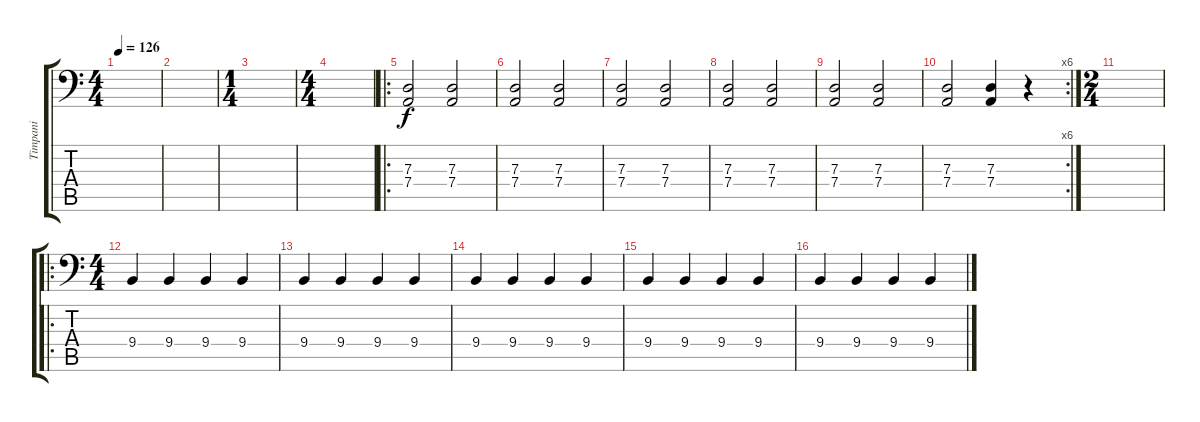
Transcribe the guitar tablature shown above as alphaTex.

\track ("Timpani" "Timpani") {instrument timpani}
\staff {score tabs}
\tuning (E3 B2 G2 D2 A1 E1) {hide}
\ts (4 4)
\tempo 126
\clef f4
\ks c
|
|
\ts (1 4)
|
\ts (4 4)
|
\ro
(7.3 7.4).2 (7.3 7.4).2 |
(7.3 7.4).2 (7.3 7.4).2 |
(7.3 7.4).2 (7.3 7.4).2 |
(7.3 7.4).2 (7.3 7.4).2 |
(7.3 7.4).2 (7.3 7.4).2 |
\rc 6
(7.3 7.4).2 (7.3 7.4).4 r.4 |
\ts (2 4)
|
\ro
\ts (4 4)
9.4.4 9.4.4 9.4.4 9.4.4 |
9.4.4 9.4.4 9.4.4 9.4.4 |
9.4.4 9.4.4 9.4.4 9.4.4 |
9.4.4 9.4.4 9.4.4 9.4.4 |
9.4.4 9.4.4 9.4.4 9.4.4
